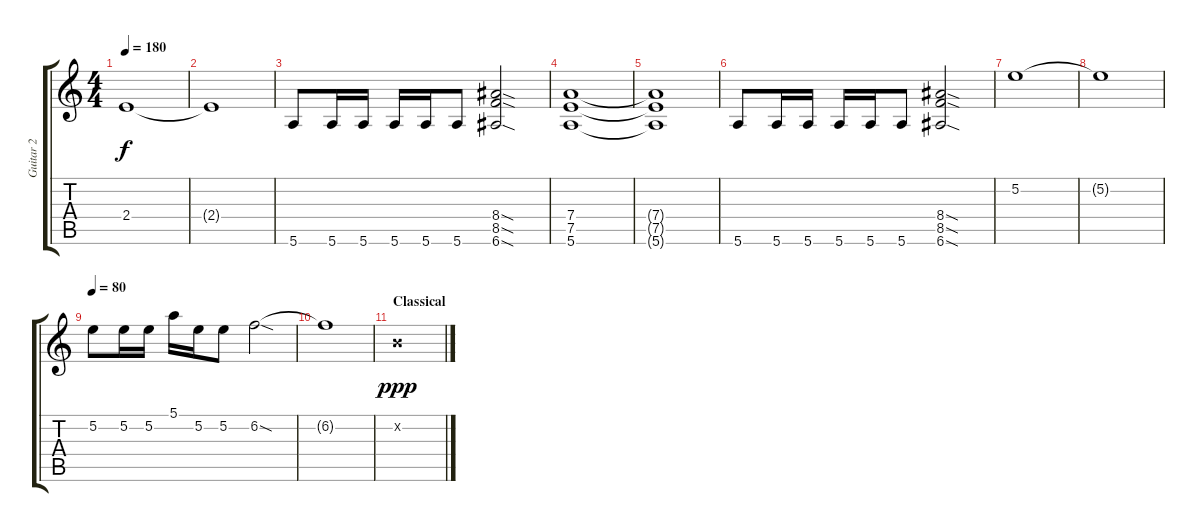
\track ("Guitar 2" "Guitar 2") {instrument distortionguitar}
\staff {score tabs}
\tuning (E4 B3 G3 D3 A2 E2) {hide}
\ts (4 4)
\tempo 180
\clef g2
\ks c
2.4.1{dy f} |
2.4{t}.1 |
5.6.8 5.6.16 5.6.16 5.6.16 5.6.16 5.6.8 (8.4{sod} 8.5{sod} 6.6{sod}).2 |
(7.4 7.5 5.6).1 |
(7.4{t} 7.5{t} 5.6{t}).1 |
5.6.8 5.6.16 5.6.16 5.6.16 5.6.16 5.6.8 (8.4{sod} 8.5{sod} 6.6{sod}).2 |
5.2.1 |
5.2{t}.1 |
\tempo 80
5.2.8 5.2.16 5.2.16 5.1.16 5.2.16 5.2.8 6.2{sod}.2 |
6.2{t}.1 |
\section ("" "Classical")
0.2{x}.1{dy ppp}
